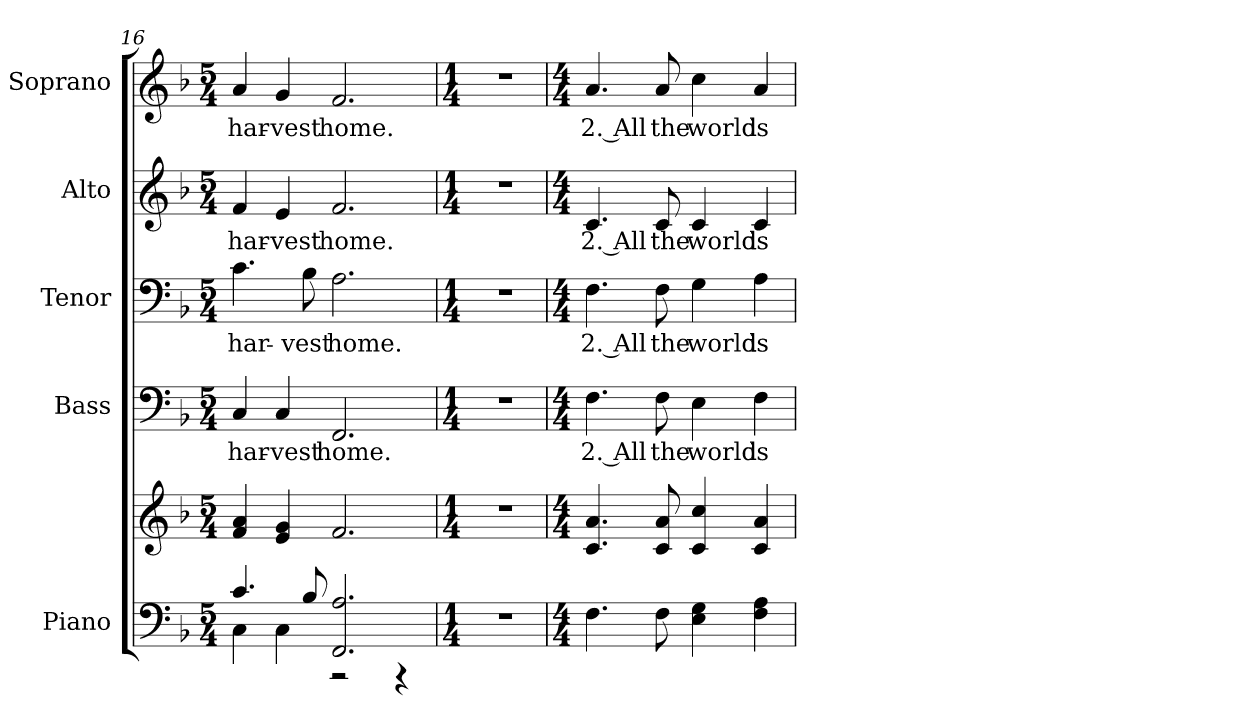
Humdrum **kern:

**kern	**kern	**kern	**text	**kern	**text	**kern	**text	**kern	**text
*part5	*part5	*part4	*part4	*part3	*part3	*part2	*part2	*part1	*part1
*staff6	*staff5	*staff4	*staff4	*staff3	*staff3	*staff2	*staff2	*staff1	*staff1
*I"Piano	*	*I"Bass	*	*I"Tenor	*	*I"Alto	*	*I"Soprano	*
*I'Pno.	*	*I'B.	*	*I'T.	*	*I'A.	*	*I'S.	*
*clefF4	*clefG2	*clefF4	*	*clefF4	*	*clefG2	*	*clefG2	*
*k[b-]	*k[b-]	*k[b-]	*	*k[b-]	*	*k[b-]	*	*k[b-]	*
*F:	*F:	*F:	*	*F:	*	*F:	*	*F:	*
*M5/4	*M5/4	*M5/4	*	*M5/4	*	*M5/4	*	*M5/4	*
=16	=16	=16	=16	=16	=16	=16	=16	=16	=16
*^	*	*	*	*	*	*	*	*	*
!	!	!	!	!LO:LY:b:color=#000000	!	!	!	!	!	!
!	!	!	!	!	!	!LO:LY:b:color=#000000	!	!	!	!
!	!	!	!	!	!	!	!	!LO:LY:b:color=#000000	!	!
!	!	!	!	!	!	!	!	!	!	!LO:LY:b:color=#000000
4.ci/	4Ci\	4fi/ 4ai	4Ci/	har-	4.ci\	har-	4fi/	har-	4ai/	har-
!	!	!	!	!LO:LY:b:color=#000000	!	!	!	!	!	!
!	!	!	!	!	!	!	!	!LO:LY:b:color=#000000	!	!
!	!	!	!	!	!	!	!	!	!	!LO:LY:b:color=#000000
.	4Ci\	4ei/ 4gi	4Ci/	-vest	.	.	4ei/	-vest	4gi/	-vest
!	!	!	!	!	!	!LO:LY:b:color=#000000	!	!	!	!
8B-i/	.	.	.	.	8B-i\	-vest	.	.	.	.
!	!	!	!	!LO:LY:b:color=#000000	!	!	!	!	!	!
!	!	!	!	!	!	!LO:LY:b:color=#000000	!	!	!	!
!	!	!	!	!	!	!	!	!LO:LY:b:color=#000000	!	!
!	!	!	!	!	!	!	!	!	!	!LO:LY:b:color=#000000
2.FFi/ 2.Ai	2r	2.fi/	2.FFi/	home.	2.Ai\	home.	2.fi/	home.	2.fi/	home.
.	4r	.	.	.	.	.	.	.	.	.
*v	*v	*	*	*	*	*	*	*	*	*
!!LO:PB:g=z
=17	=17	=17	=17	=17	=17	=17	=17	=17	=17
*M1/4	*M1/4	*M1/4	*	*M1/4	*	*M1/4	*	*M1/4	*
*^	*	*	*	*	*	*	*	*	*
!LO:N:vis=1	!	!LO:N:vis=1	!LO:N:vis=1	!	!LO:N:vis=1	!	!LO:N:vis=1	!	!LO:N:vis=1	!
*v	*v	*	*	*	*	*	*	*	*	*
4r	4r	4r	.	4r	.	4r	.	4r	.
=18	=18	=18	=18	=18	=18	=18	=18	=18	=18
*M4/4	*M4/4	*M4/4	*	*M4/4	*	*M4/4	*	*M4/4	*
!	!	!	!LO:LY:b:color=#000000	!	!	!	!	!	!
!	!	!	!	!	!LO:LY:b:color=#000000	!	!	!	!
!	!	!	!	!	!	!	!LO:LY:b:color=#000000	!	!
!	!	!	!	!	!	!	!	!	!LO:LY:b:color=#000000
4.Fi\	4.ci/ 4.ai	4.Fi\	2. All	4.Fi\	2. All	4.ci/	2. All	4.ai/	2. All
!	!	!	!LO:LY:b:color=#000000	!	!	!	!	!	!
!	!	!	!	!	!LO:LY:b:color=#000000	!	!	!	!
!	!	!	!	!	!	!	!LO:LY:b:color=#000000	!	!
!	!	!	!	!	!	!	!	!	!LO:LY:b:color=#000000
8Fi\	8ci/ 8ai	8Fi\	the	8Fi\	the	8ci/	the	8ai/	the
!	!	!	!LO:LY:b:color=#000000	!	!	!	!	!	!
!	!	!	!	!	!LO:LY:b:color=#000000	!	!	!	!
!	!	!	!	!	!	!	!LO:LY:b:color=#000000	!	!
!	!	!	!	!	!	!	!	!	!LO:LY:b:color=#000000
4Ei\ 4Gi	4ci/ 4cci	4Ei\	world	4Gi\	world	4ci/	world	4cci\	world
!	!	!	!LO:LY:b:color=#000000	!	!	!	!	!	!
!	!	!	!	!	!LO:LY:b:color=#000000	!	!	!	!
!	!	!	!	!	!	!	!LO:LY:b:color=#000000	!	!
!	!	!	!	!	!	!	!	!	!LO:LY:b:color=#000000
4Fi\ 4Ai	4ci/ 4ai	4Fi\	is	4Ai\	is	4ci/	is	4ai/	is
=	=	=	=	=	=	=	=	=	=
*-	*-	*-	*-	*-	*-	*-	*-	*-	*-
